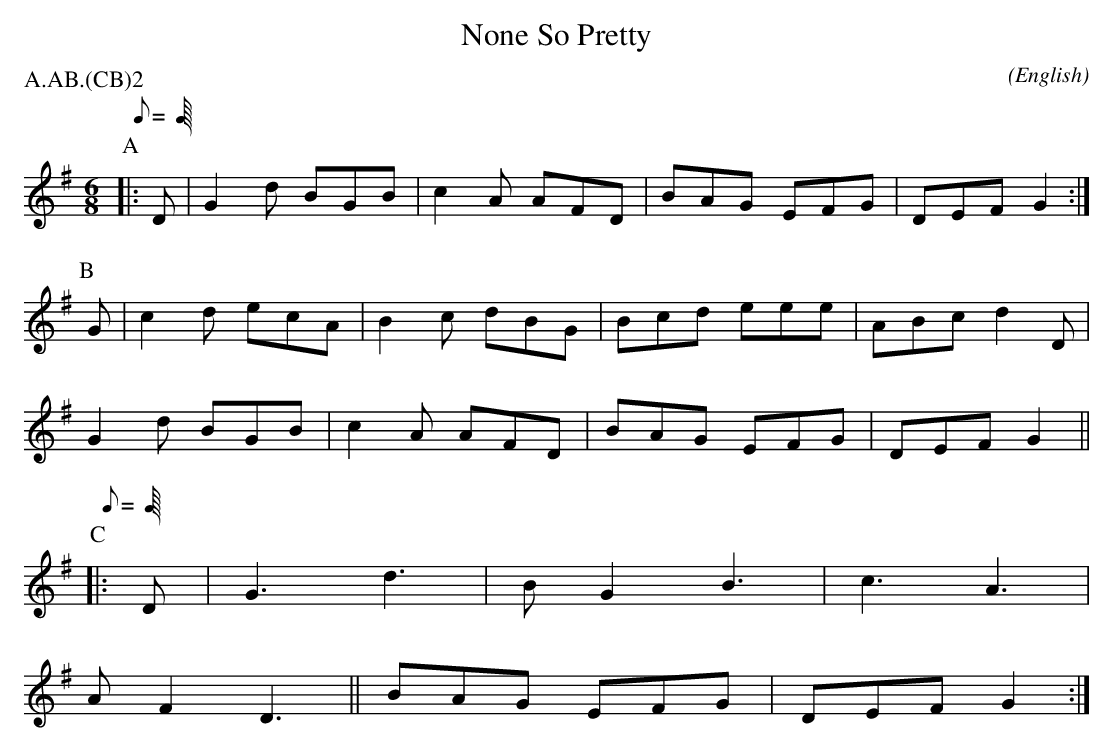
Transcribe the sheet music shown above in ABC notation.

X:1
T:None So Pretty
M:6/8
C:
O:English
P:A.AB.(CB)2
K:G
Q:C3=100
P:A
|: D | G2 d BGB | c2 A AFD | BAG EFG | DEF  G2 :|
P:B
G | c2 d ecA | B2 c dBG | Bcd eee | ABc  d2 D |
G2 d BGB | c2 A AFD | BAG EFG | DEF  G2 ||
Q:C3=88
P:C
|: D | G3   d3  | B G2 B3  | c3  A3  |
A F2 D3 ||BAG  EFG | DEF  G2  :|
